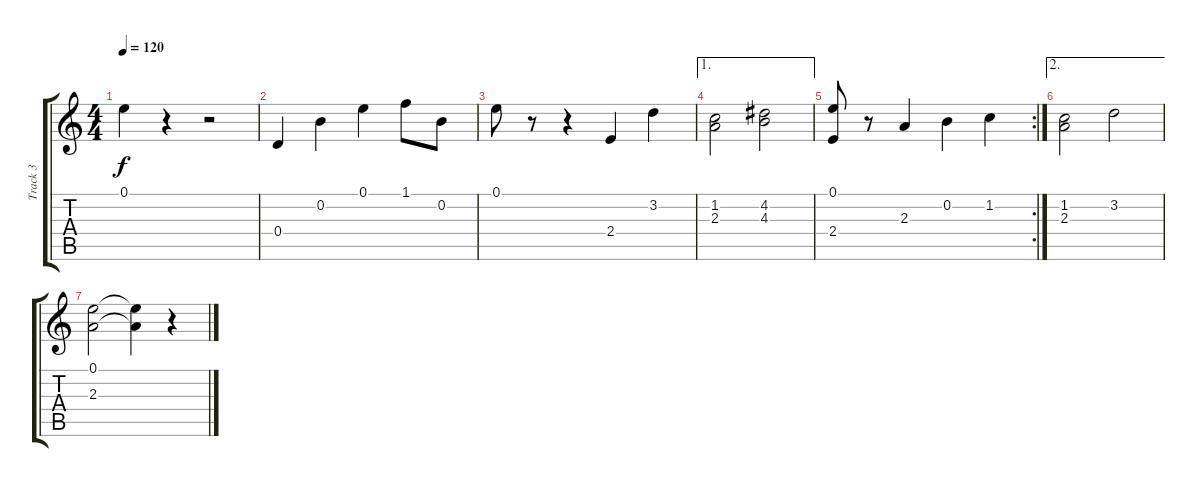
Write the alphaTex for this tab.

\track ("Track 3" "Track 3") {instrument electricguitarjazz}
\staff {score tabs}
\tuning (E4 B3 G3 D3 A2 E2) {hide}
\ts (4 4)
\tempo 120
\clef g2
\ks c
0.1.4{dy f} r.4 r.2 |
0.4.4 0.2.4 0.1.4 1.1.8 0.2.8 |
0.1.8 r.8 r.4 2.4.4 3.2.4 |
\ae 1
(1.2 2.3).2 (4.2 4.3).2 |
\rc 2
(0.1 2.4).8 r.8 2.3.4 0.2.4 1.2.4 |
\ae 2
(1.2 2.3).2 3.2.2 |
(0.1 2.3).2 (0.1{t} 2.3{t}).4 r.4
